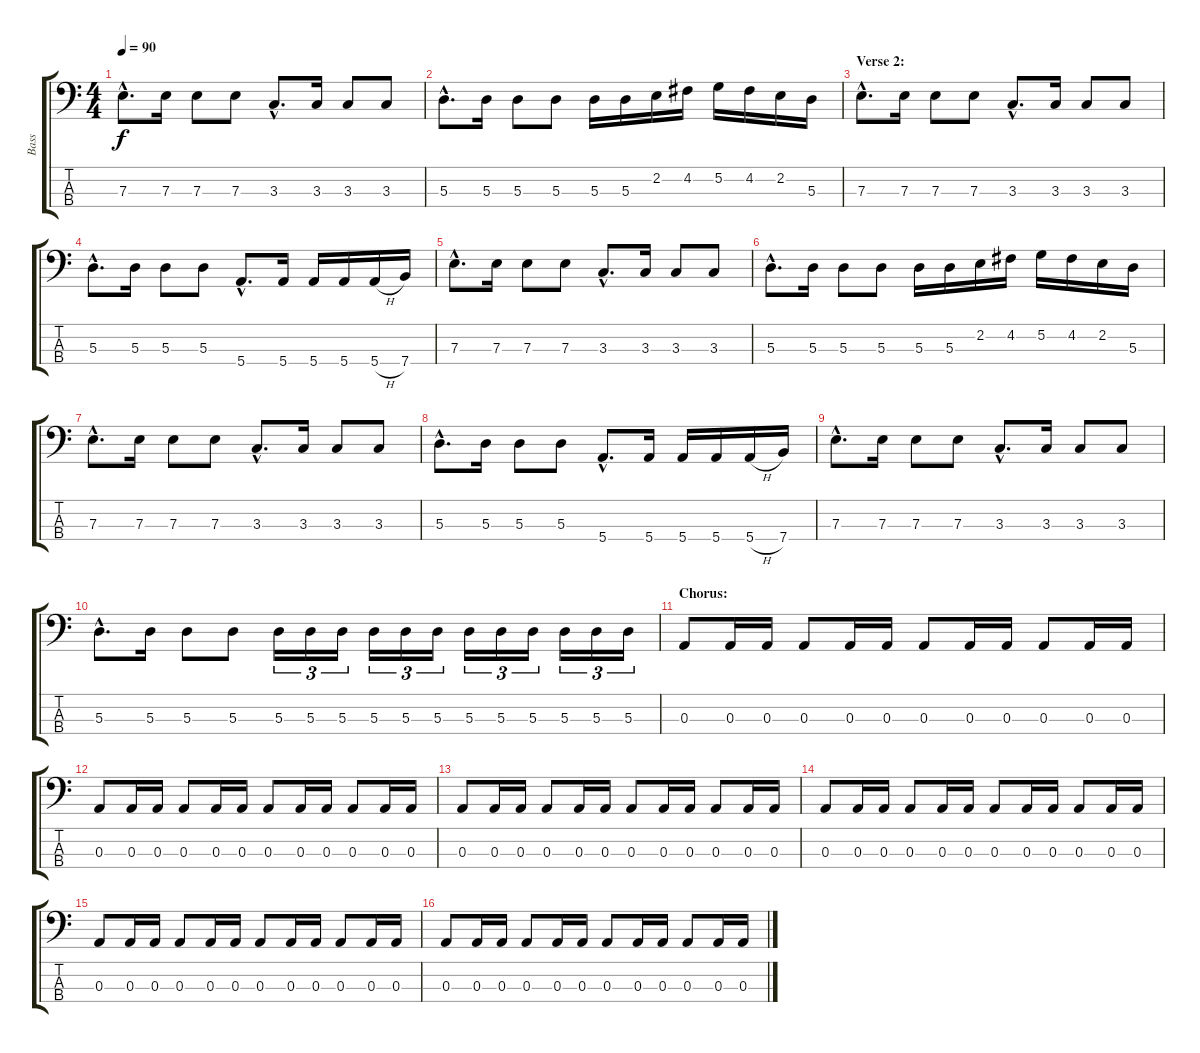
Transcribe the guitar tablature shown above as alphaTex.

\track ("Bass" "Bass") {instrument electricbasspick}
\staff {score tabs}
\tuning (G2 D2 A1 E1) {hide}
\ts (4 4)
\tempo 90
\clef f4
\ks c
7.3{hac}.8{d dy f} 7.3.16 7.3.8 7.3.8 3.3{hac}.8{d} 3.3.16 3.3.8 3.3.8 |
5.3{hac}.8{d} 5.3.16 5.3.8 5.3.8 5.3.16 5.3.16 2.2.16 4.2.16 5.2.16 4.2.16 2.2.16 5.3.16 |
\section ("" "Verse 2:")
7.3{hac}.8{d} 7.3.16 7.3.8 7.3.8 3.3{hac}.8{d} 3.3.16 3.3.8 3.3.8 |
5.3{hac}.8{d} 5.3.16 5.3.8 5.3.8 5.4{hac}.8{d} 5.4.16 5.4.16 5.4.16 5.4{h}.16 7.4.16 |
7.3{hac}.8{d} 7.3.16 7.3.8 7.3.8 3.3{hac}.8{d} 3.3.16 3.3.8 3.3.8 |
5.3{hac}.8{d} 5.3.16 5.3.8 5.3.8 5.3.16 5.3.16 2.2.16 4.2.16 5.2.16 4.2.16 2.2.16 5.3.16 |
7.3{hac}.8{d} 7.3.16 7.3.8 7.3.8 3.3{hac}.8{d} 3.3.16 3.3.8 3.3.8 |
5.3{hac}.8{d} 5.3.16 5.3.8 5.3.8 5.4{hac}.8{d} 5.4.16 5.4.16 5.4.16 5.4{h}.16 7.4.16 |
7.3{hac}.8{d} 7.3.16 7.3.8 7.3.8 3.3{hac}.8{d} 3.3.16 3.3.8 3.3.8 |
5.3{hac}.8{d} 5.3.16 5.3.8 5.3.8 5.3.16{tu (3 2)} 5.3.16{tu (3 2)} 5.3.16{tu (3 2)} 5.3.16{tu (3 2)} 5.3.16{tu (3 2)} 5.3.16{tu (3 2)} 5.3.16{tu (3 2)} 5.3.16{tu (3 2)} 5.3.16{tu (3 2)} 5.3.16{tu (3 2)} 5.3.16{tu (3 2)} 5.3.16{tu (3 2)} |
\section ("" "Chorus:")
0.3.8 0.3.16 0.3.16 0.3.8 0.3.16 0.3.16 0.3.8 0.3.16 0.3.16 0.3.8 0.3.16 0.3.16 |
0.3.8 0.3.16 0.3.16 0.3.8 0.3.16 0.3.16 0.3.8 0.3.16 0.3.16 0.3.8 0.3.16 0.3.16 |
0.3.8 0.3.16 0.3.16 0.3.8 0.3.16 0.3.16 0.3.8 0.3.16 0.3.16 0.3.8 0.3.16 0.3.16 |
0.3.8 0.3.16 0.3.16 0.3.8 0.3.16 0.3.16 0.3.8 0.3.16 0.3.16 0.3.8 0.3.16 0.3.16 |
0.3.8 0.3.16 0.3.16 0.3.8 0.3.16 0.3.16 0.3.8 0.3.16 0.3.16 0.3.8 0.3.16 0.3.16 |
0.3.8 0.3.16 0.3.16 0.3.8 0.3.16 0.3.16 0.3.8 0.3.16 0.3.16 0.3.8 0.3.16 0.3.16
